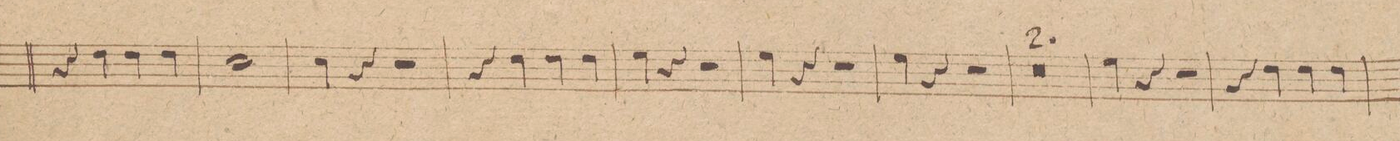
**kern	**dynam
*I"Corno 1mo in C.	*
*clefG2	*
*k[]	*
*met(c|)	*
*M2/2	*
4r	.
4dd\	.
4dd\	.
4dd\	.
=11	=11
1cc	.
=12	=12
4cc\	.
4r	.
2r	.
=13	=13
4r	.
4dd\	.
4dd\	.
4dd\	.
=14	=14
4ee\	.
4r	.
2r	.
=15	=15
4ee\	.
4r	.
2r	.
=16	=16
4ee\	.
4r	.
2r	.
=17	=17
0r	.
=18	=18
=19	=19
4ee\	.
4r	.
2r	.
=20	=20
4r	.
4dd\	.
4dd\	.
4dd\	.
=21	=21
*-	*-
